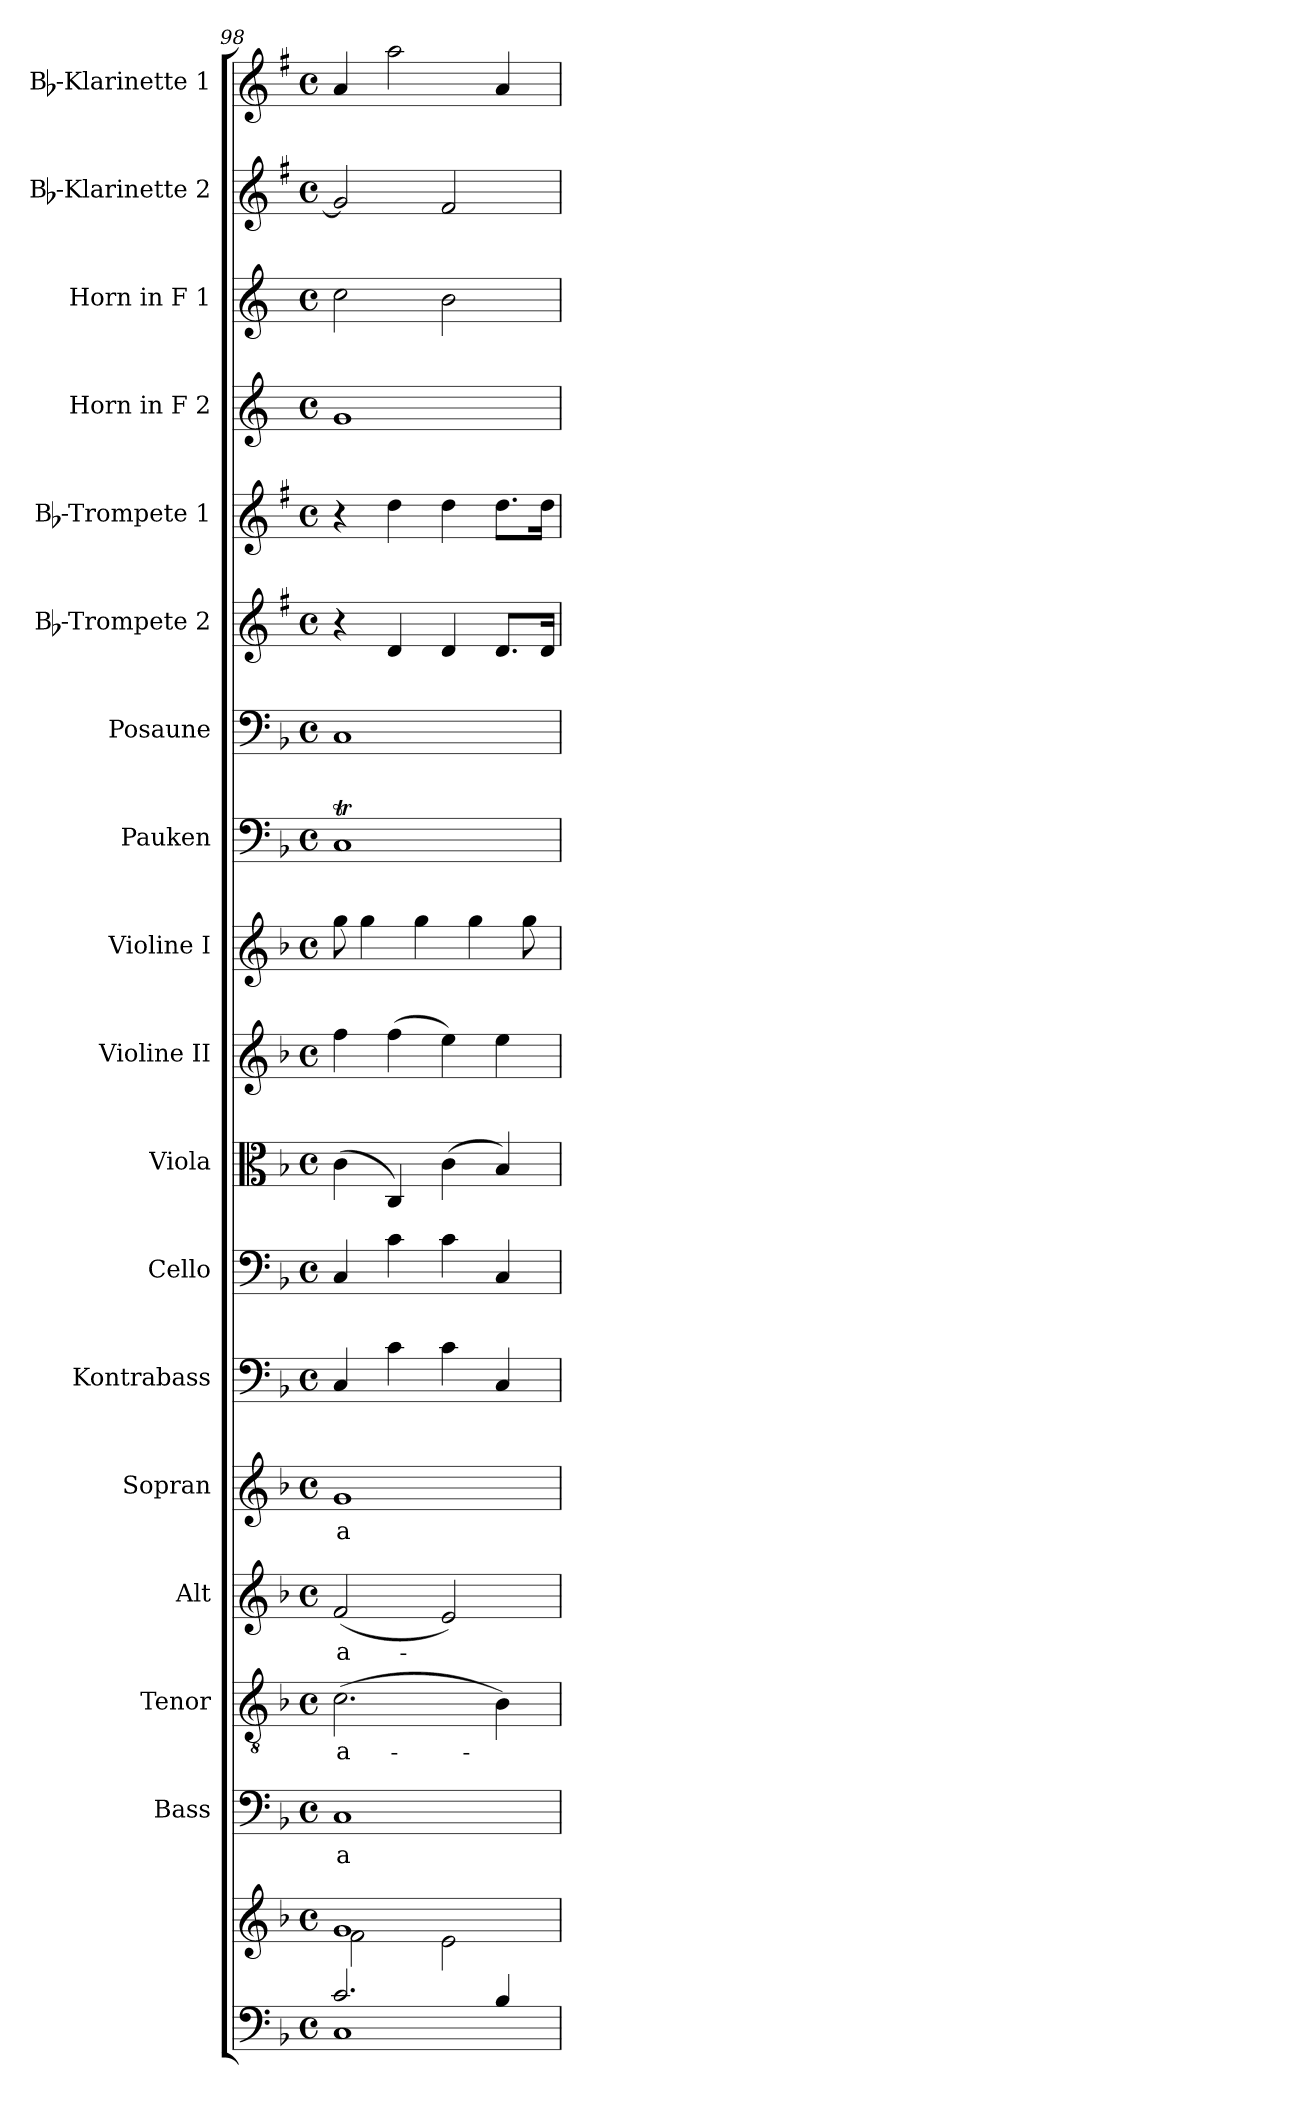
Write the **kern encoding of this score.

**kern	**kern	**kern	**text	**kern	**text	**kern	**text	**kern	**text	**kern	**kern	**kern	**kern	**kern	**kern	**kern	**kern	**kern	**kern	**kern	**kern	**kern
*part18	*part18	*part17	*part17	*part16	*part16	*part15	*part15	*part14	*part14	*part13	*part12	*part11	*part10	*part9	*part8	*part7	*part6	*part5	*part4	*part3	*part2	*part1
*staff19	*staff18	*staff17	*staff17	*staff16	*staff16	*staff15	*staff15	*staff14	*staff14	*staff13	*staff12	*staff11	*staff10	*staff9	*staff8	*staff7	*staff6	*staff5	*staff4	*staff3	*staff2	*staff1
*	*	*I"Bass	*	*I"Tenor	*	*I"Alt	*	*I"Sopran	*	*I"Kontrabass	*I"Cello	*I"Viola	*I"Violine II	*I"Violine I	*I"Pauken	*I"Posaune	*I"Bb-Trompete 2	*I"Bb-Trompete 1	*I"Horn in F 2	*I"Horn in F 1	*I"Bb-Klarinette 2	*I"Bb-Klarinette 1
*	*	*I'B.	*	*I'T.	*	*I'A.	*	*I'S.	*	*I'Kb.	*	*I'Vla.	*I'Vl. II	*I'Vl. I	*I'Pk.	*I'Pos.	*I'Bb Trp. 2	*I'Bb Trp. 1	*	*	*I'Bb Kl. 2	*I'Bb Kl. 1
*clefF4	*clefG2	*clefF4	*	*clefGv2	*	*clefG2	*	*clefG2	*	*clefF4	*clefF4	*clefC3	*clefG2	*clefG2	*clefF4	*clefF4	*clefG2	*clefG2	*clefG2	*clefG2	*clefG2	*clefG2
*	*	*	*	*	*	*	*	*	*	*ITrd7c12	*	*	*	*	*	*	*ITrd1c2	*ITrd1c2	*ITrd4c7	*ITrd4c7	*ITrd1c2	*ITrd1c2
*k[b-]	*k[b-]	*k[b-]	*	*k[b-]	*	*k[b-]	*	*k[b-]	*	*k[b-]	*k[b-]	*k[b-]	*k[b-]	*k[b-]	*k[b-]	*k[b-]	*k[b-]	*k[b-]	*k[b-]	*k[b-]	*k[b-]	*k[b-]
*F:	*F:	*F:	*	*F:	*	*F:	*	*F:	*	*F:	*F:	*F:	*F:	*F:	*F:	*F:	*F:	*F:	*F:	*F:	*F:	*F:
*M4/4	*M4/4	*M4/4	*	*M4/4	*	*M4/4	*	*M4/4	*	*M4/4	*M4/4	*M4/4	*M4/4	*M4/4	*M4/4	*M4/4	*M4/4	*M4/4	*M4/4	*M4/4	*M4/4	*M4/4
*met(c)	*met(c)	*met(c)	*	*met(c)	*	*met(c)	*	*met(c)	*	*met(c)	*met(c)	*met(c)	*met(c)	*met(c)	*met(c)	*met(c)	*met(c)	*met(c)	*met(c)	*met(c)	*met(c)	*met(c)
=98	=98	=98	=98	=98	=98	=98	=98	=98	=98	=98	=98	=98	=98	=98	=98	=98	=98	=98	=98	=98	=98	=98
*^	*^	*	*	*	*	*	*	*	*	*	*	*	*	*	*	*	*	*	*	*	*	*
!	!	!	!	!	!LO:LY:b	!	!LO:LY:b	!	!LO:LY:b	!	!LO:LY:b	!	!	!	!	!	!	!	!	!	!	!	!	!
2.c/	1C	1g	2f\	1C	a-	(>2.c\	a-	(<2f/	a-	1g	a-	4CC/	4C/	(>4c\	4ff\	8gg\	1CT	1C	4r	4r	1c	2f\	2f/]	4g/
.	.	.	.	.	.	.	.	.	.	.	.	.	.	.	.	4gg\	.	.	.	.	.	.	.	.
.	.	.	.	.	.	.	.	.	.	.	.	4C\	4c\	4C/)	(>4ff\	.	.	.	4c/	4cc\	.	.	.	2gg\
.	.	.	.	.	.	.	.	.	.	.	.	.	.	.	.	4gg\	.	.	.	.	.	.	.	.
.	.	.	2e\	.	.	.	.	2e/)	.	.	.	4C\	4c\	(>4c\	4ee\)	.	.	.	4c/	4cc\	.	2e\	2e/	.
.	.	.	.	.	.	.	.	.	.	.	.	.	.	.	.	4gg\	.	.	.	.	.	.	.	.
4B-/	.	.	.	.	.	4B-\)	.	.	.	.	.	4CC/	4C/	4B-/)	4ee\	.	.	.	8.c/L	8.cc\L	.	.	.	4g/
.	.	.	.	.	.	.	.	.	.	.	.	.	.	.	.	8gg\	.	.	.	.	.	.	.	.
.	.	.	.	.	.	.	.	.	.	.	.	.	.	.	.	.	.	.	16c/Jk	16cc\Jk	.	.	.	.
*v	*v	*	*	*	*	*	*	*	*	*	*	*	*	*	*	*	*	*	*	*	*	*	*	*
*	*v	*v	*	*	*	*	*	*	*	*	*	*	*	*	*	*	*	*	*	*	*	*	*
=	=	=	=	=	=	=	=	=	=	=	=	=	=	=	=	=	=	=	=	=	=	=
*-	*-	*-	*-	*-	*-	*-	*-	*-	*-	*-	*-	*-	*-	*-	*-	*-	*-	*-	*-	*-	*-	*-
